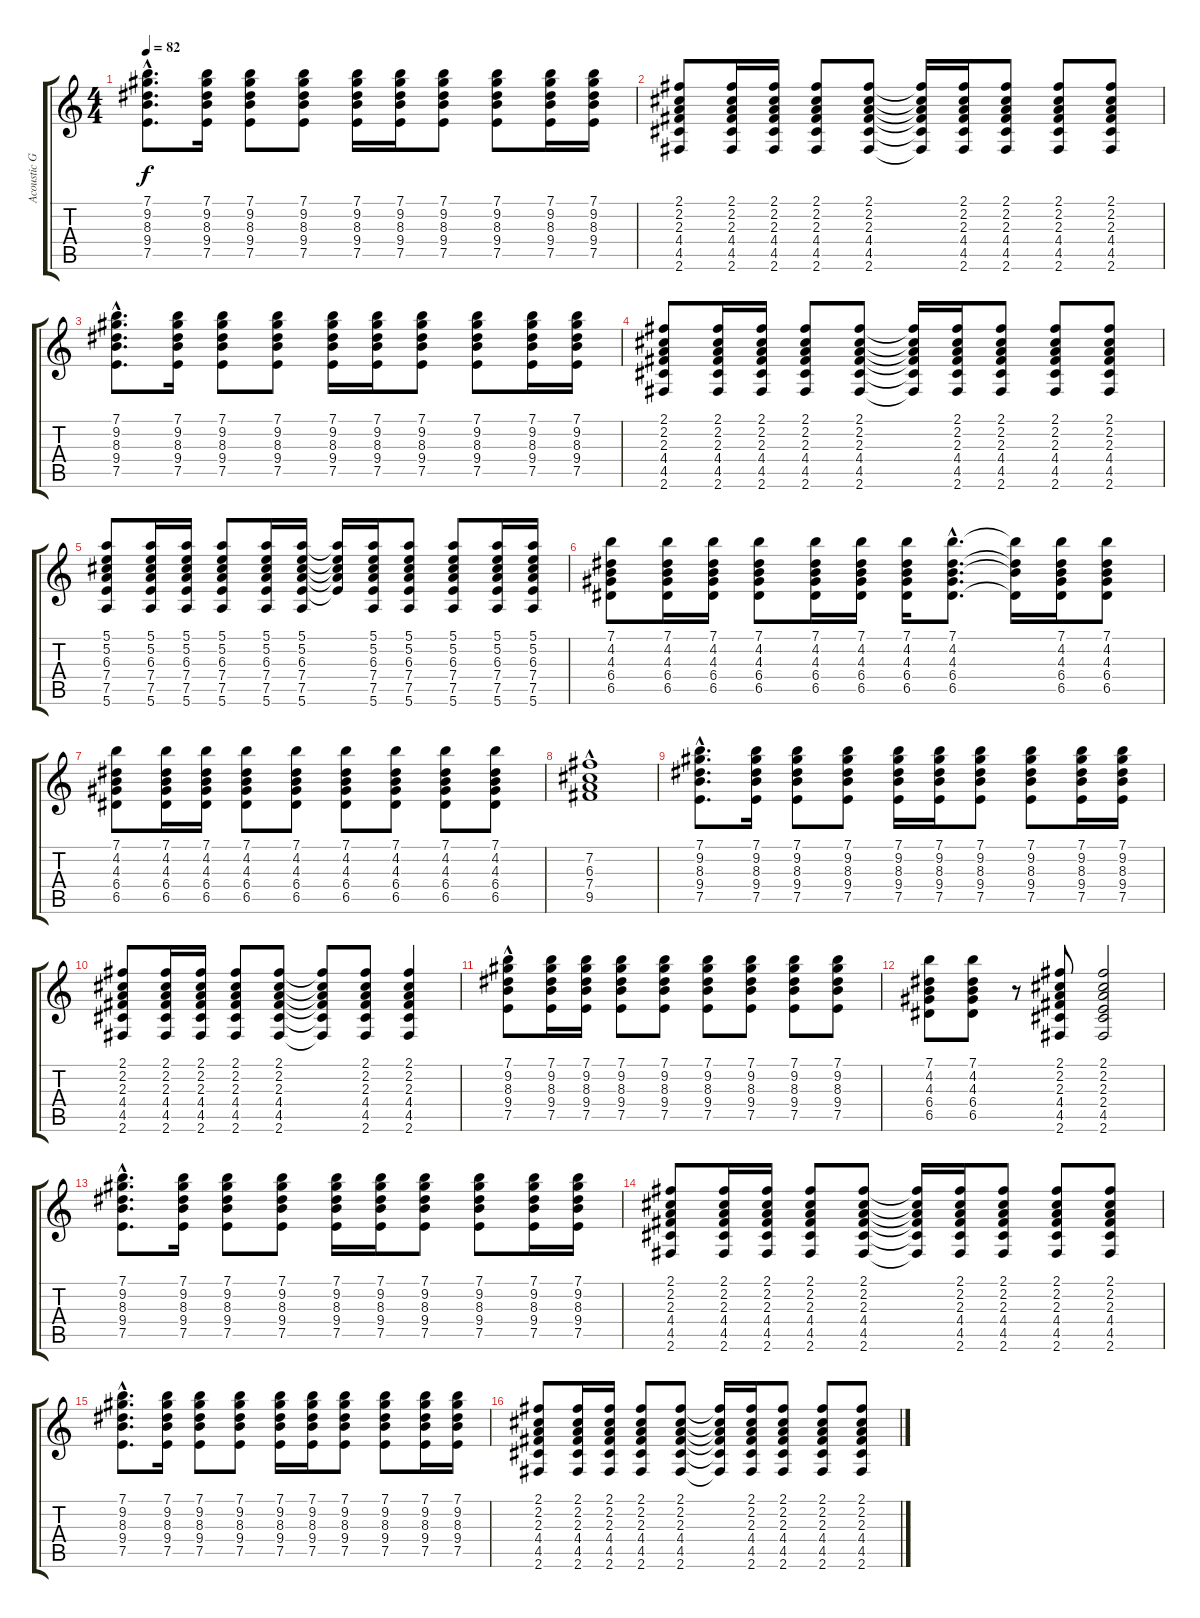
\track ("Acoustic Guitar" "Acoustic G") {instrument acousticguitarsteel}
\staff {score tabs}
\tuning (E4 B3 G3 D3 A2 E2) {hide}
\ts (4 4)
\tempo 82
\clef g2
\ks c
(7.1{hac} 9.2{hac} 8.3{hac} 9.4{hac} 7.5{hac}).8{d dy f} (7.1 9.2 8.3 9.4 7.5).16 (7.1 9.2 8.3 9.4 7.5).8 (7.1 9.2 8.3 9.4 7.5).8 (7.1 9.2 8.3 9.4 7.5).16 (7.1 9.2 8.3 9.4 7.5).16 (7.1 9.2 8.3 9.4 7.5).8 (7.1 9.2 8.3 9.4 7.5).8 (7.1 9.2 8.3 9.4 7.5).16 (7.1 9.2 8.3 9.4 7.5).16 |
(2.1 2.2 2.3 4.4 4.5 2.6).8 (2.1 2.2 2.3 4.4 4.5 2.6).16 (2.1 2.2 2.3 4.4 4.5 2.6).16 (2.1 2.2 2.3 4.4 4.5 2.6).8 (2.1 2.2 2.3 4.4 4.5 2.6).8 (2.1{t} 2.2{t} 2.3{t} 4.4{t} 4.5{t} 2.6{t}).16 (2.1 2.2 2.3 4.4 4.5 2.6).16 (2.1 2.2 2.3 4.4 4.5 2.6).8 (2.1 2.2 2.3 4.4 4.5 2.6).8 (2.1 2.2 2.3 4.4 4.5 2.6).8 |
(7.1{hac} 9.2{hac} 8.3{hac} 9.4{hac} 7.5{hac}).8{d} (7.1 9.2 8.3 9.4 7.5).16 (7.1 9.2 8.3 9.4 7.5).8 (7.1 9.2 8.3 9.4 7.5).8 (7.1 9.2 8.3 9.4 7.5).16 (7.1 9.2 8.3 9.4 7.5).16 (7.1 9.2 8.3 9.4 7.5).8 (7.1 9.2 8.3 9.4 7.5).8 (7.1 9.2 8.3 9.4 7.5).16 (7.1 9.2 8.3 9.4 7.5).16 |
(2.1 2.2 2.3 4.4 4.5 2.6).8 (2.1 2.2 2.3 4.4 4.5 2.6).16 (2.1 2.2 2.3 4.4 4.5 2.6).16 (2.1 2.2 2.3 4.4 4.5 2.6).8 (2.1 2.2 2.3 4.4 4.5 2.6).8 (2.1{t} 2.2{t} 2.3{t} 4.4{t} 4.5{t} 2.6{t}).16 (2.1 2.2 2.3 4.4 4.5 2.6).16 (2.1 2.2 2.3 4.4 4.5 2.6).8 (2.1 2.2 2.3 4.4 4.5 2.6).8 (2.1 2.2 2.3 4.4 4.5 2.6).8 |
(5.1 5.2 6.3 7.4 7.5 5.6).8 (5.1 5.2 6.3 7.4 7.5 5.6).16 (5.1 5.2 6.3 7.4 7.5 5.6).16 (5.1 5.2 6.3 7.4 7.5 5.6).8 (5.1 5.2 6.3 7.4 7.5 5.6).16 (5.1 5.2 6.3 7.4 7.5 5.6).16 (5.1{t} 5.2{t} 6.3{t} 7.4{t} 7.5{t}).16 (5.1 5.2 6.3 7.4 7.5 5.6).16 (5.1 5.2 6.3 7.4 7.5 5.6).8 (5.1 5.2 6.3 7.4 7.5 5.6).8 (5.1 5.2 6.3 7.4 7.5 5.6).16 (5.1 5.2 6.3 7.4 7.5 5.6).16 |
(7.1 4.2 4.3 6.4 6.5).8 (7.1 4.2 4.3 6.4 6.5).16 (7.1 4.2 4.3 6.4 6.5).16 (7.1 4.2 4.3 6.4 6.5).8 (7.1 4.2 4.3 6.4 6.5).16 (7.1 4.2 4.3 6.4 6.5).16 (7.1 4.2 4.3 6.4 6.5).16 (7.1{hac} 4.2{hac} 4.3{hac} 6.4{hac} 6.5{hac}).8{d} (7.1{t} 4.2{t} 4.3{t} 6.5{t}).16 (7.1 4.2 4.3 6.4 6.5).16 (7.1 4.2 4.3 6.4 6.5).8 |
(7.1 4.2 4.3 6.4 6.5).8 (7.1 4.2 4.3 6.4 6.5).16 (7.1 4.2 4.3 6.4 6.5).16 (7.1 4.2 4.3 6.4 6.5).8 (7.1 4.2 4.3 6.4 6.5).8 (7.1 4.2 4.3 6.4 6.5).8 (7.1 4.2 4.3 6.4 6.5).8 (7.1 4.2 4.3 6.4 6.5).8 (7.1 4.2 4.3 6.4 6.5).8 |
(7.2 6.3{hac} 7.4 9.5).1 |
(7.1{hac} 9.2{hac} 8.3{hac} 9.4{hac} 7.5{hac}).8{d} (7.1 9.2 8.3 9.4 7.5).16 (7.1 9.2 8.3 9.4 7.5).8 (7.1 9.2 8.3 9.4 7.5).8 (7.1 9.2 8.3 9.4 7.5).16 (7.1 9.2 8.3 9.4 7.5).16 (7.1 9.2 8.3 9.4 7.5).8 (7.1 9.2 8.3 9.4 7.5).8 (7.1 9.2 8.3 9.4 7.5).16 (7.1 9.2 8.3 9.4 7.5).16 |
(2.1 2.2 2.3 4.4 4.5 2.6).8 (2.1 2.2 2.3 4.4 4.5 2.6).16 (2.1 2.2 2.3 4.4 4.5 2.6).16 (2.1 2.2 2.3 4.4 4.5 2.6).8 (2.1 2.2 2.3 4.4 4.5 2.6).8 (2.1{t} 2.2{t} 2.3{t} 4.4{t} 4.5{t} 2.6{t}).8 (2.1 2.2 2.3 4.4 4.5 2.6).8 (2.1 2.2 2.3 4.4 4.5 2.6).4 |
(7.1 9.2 8.3{hac} 9.4 7.5).8 (7.1 9.2 8.3 9.4 7.5).16 (7.1 9.2 8.3 9.4 7.5).16 (7.1 9.2 8.3 9.4 7.5).8 (7.1 9.2 8.3 9.4 7.5).8 (7.1 9.2 8.3 9.4 7.5).8 (7.1 9.2 8.3 9.4 7.5).8 (7.1 9.2 8.3 9.4 7.5).8 (7.1 9.2 8.3 9.4 7.5).8 |
(7.1 4.2 4.3 6.4 6.5).8 (7.1 4.2 4.3 6.4 6.5).8 r.8 (2.1 2.2 2.3 4.4 4.5 2.6).8 (2.1 2.2 2.3 2.4 4.5 2.6).2 |
(7.1{hac} 9.2{hac} 8.3{hac} 9.4{hac} 7.5{hac}).8{d} (7.1 9.2 8.3 9.4 7.5).16 (7.1 9.2 8.3 9.4 7.5).8 (7.1 9.2 8.3 9.4 7.5).8 (7.1 9.2 8.3 9.4 7.5).16 (7.1 9.2 8.3 9.4 7.5).16 (7.1 9.2 8.3 9.4 7.5).8 (7.1 9.2 8.3 9.4 7.5).8 (7.1 9.2 8.3 9.4 7.5).16 (7.1 9.2 8.3 9.4 7.5).16 |
(2.1 2.2 2.3 4.4 4.5 2.6).8 (2.1 2.2 2.3 4.4 4.5 2.6).16 (2.1 2.2 2.3 4.4 4.5 2.6).16 (2.1 2.2 2.3 4.4 4.5 2.6).8 (2.1 2.2 2.3 4.4 4.5 2.6).8 (2.1{t} 2.2{t} 2.3{t} 4.4{t} 4.5{t} 2.6{t}).16 (2.1 2.2 2.3 4.4 4.5 2.6).16 (2.1 2.2 2.3 4.4 4.5 2.6).8 (2.1 2.2 2.3 4.4 4.5 2.6).8 (2.1 2.2 2.3 4.4 4.5 2.6).8 |
(7.1{hac} 9.2{hac} 8.3{hac} 9.4{hac} 7.5{hac}).8{d} (7.1 9.2 8.3 9.4 7.5).16 (7.1 9.2 8.3 9.4 7.5).8 (7.1 9.2 8.3 9.4 7.5).8 (7.1 9.2 8.3 9.4 7.5).16 (7.1 9.2 8.3 9.4 7.5).16 (7.1 9.2 8.3 9.4 7.5).8 (7.1 9.2 8.3 9.4 7.5).8 (7.1 9.2 8.3 9.4 7.5).16 (7.1 9.2 8.3 9.4 7.5).16 |
(2.1 2.2 2.3 4.4 4.5 2.6).8 (2.1 2.2 2.3 4.4 4.5 2.6).16 (2.1 2.2 2.3 4.4 4.5 2.6).16 (2.1 2.2 2.3 4.4 4.5 2.6).8 (2.1 2.2 2.3 4.4 4.5 2.6).8 (2.1{t} 2.2{t} 2.3{t} 4.4{t} 4.5{t} 2.6{t}).16 (2.1 2.2 2.3 4.4 4.5 2.6).16 (2.1 2.2 2.3 4.4 4.5 2.6).8 (2.1 2.2 2.3 4.4 4.5 2.6).8 (2.1 2.2 2.3 4.4 4.5 2.6).8
